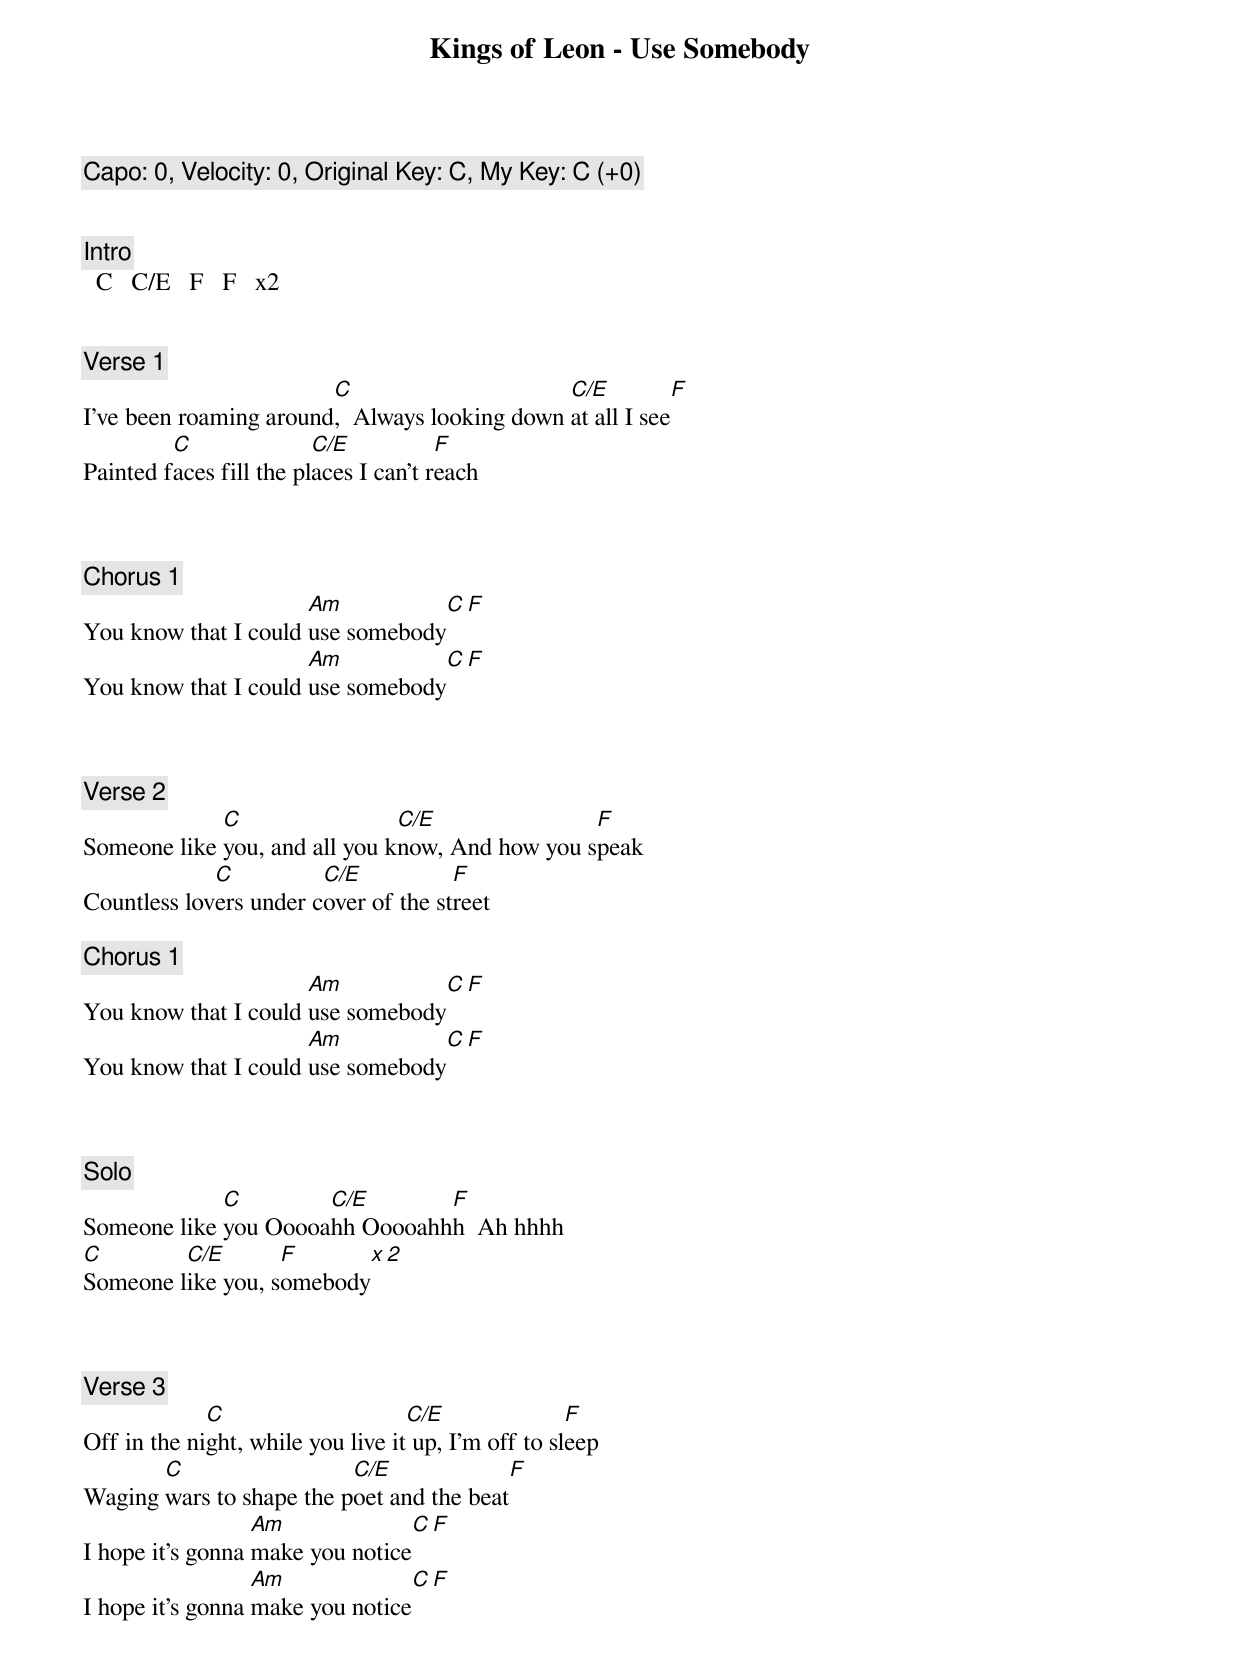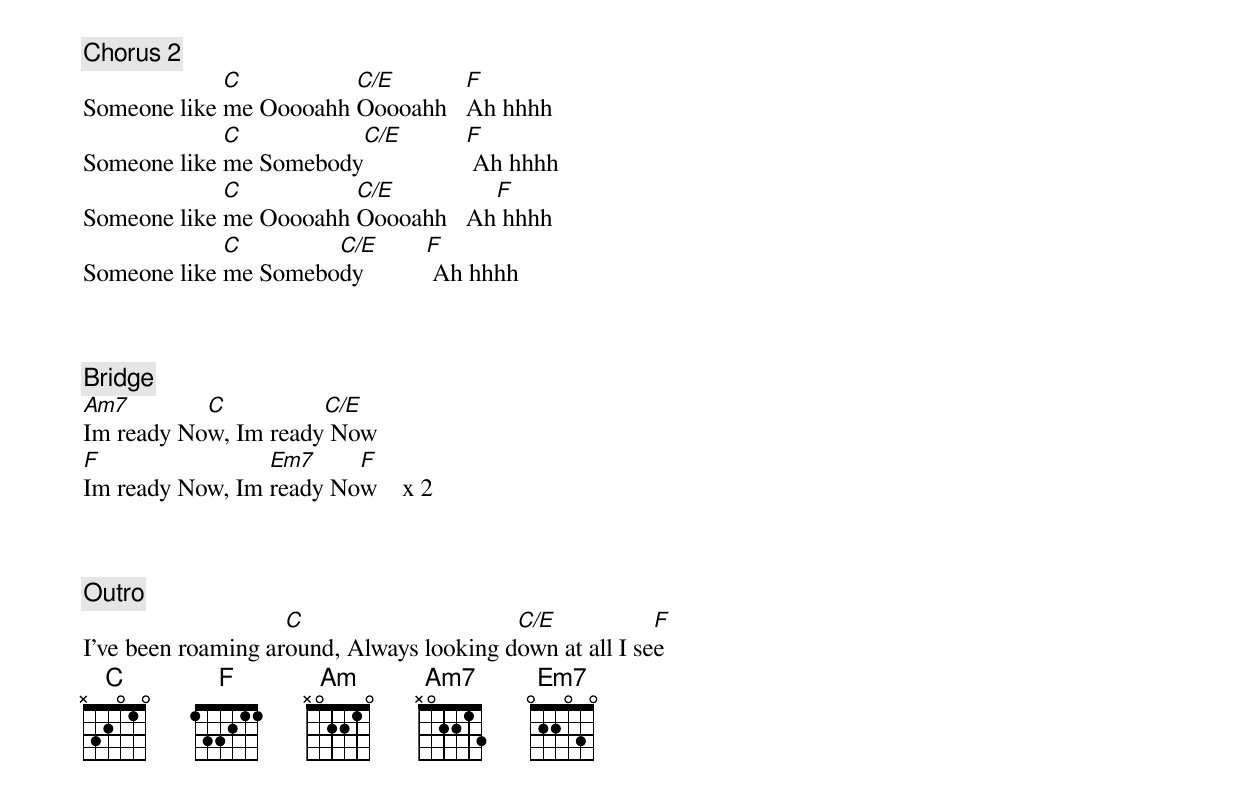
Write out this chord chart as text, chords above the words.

Kings of Leon - Use Somebody

Capo: 0, Velocity: 0, Original Key: C, My Key: C (+0)


[Intro]
  C   C/E   F   F   x2


[Verse 1]
                        C                      C/E             F
I've been roaming around,  Always looking down at all I see
         C               C/E           F
Painted faces fill the places I can’t reach



[Chorus 1]
                      Am          C F
You know that I could use somebody
                      Am          C F
You know that I could use somebody



[Verse 2]
             C                 C/E               F
Someone like you, and all you know, And how you speak
             C          C/E           F
Countless lovers under cover of the street

[Chorus 1]
                      Am          C F
You know that I could use somebody
                      Am          C F
You know that I could use somebody



[Solo]
             C        C/E       F
Someone like you Ooooahh Ooooahhh  Ah hhhh
C        C/E       F             x 2
Someone like you, somebody



[Verse 3]
             C                     C/E               F
Off in the night, while you live it up, I'm off to sleep
       C                  C/E             F
Waging wars to shape the poet and the beat
                  Am             C F
I hope it's gonna make you notice
                  Am             C F
I hope it's gonna make you notice

[Chorus 2]
             C          C/E       F
Someone like me Ooooahh Ooooahh   Ah hhhh
             C          C/E       F
Someone like me Somebody           Ah hhhh
             C          C/E         F
Someone like me Ooooahh Ooooahh   Ah hhhh
             C        C/E         F
Someone like me Somebody           Ah hhhh



[Bridge]
Am7        C          C/E
Im ready Now, Im ready Now
F                Em7     F
Im ready Now, Im ready Now    x 2



[Outro]
                    C                     C/E            F
I've been roaming around, Always looking down at all I see
